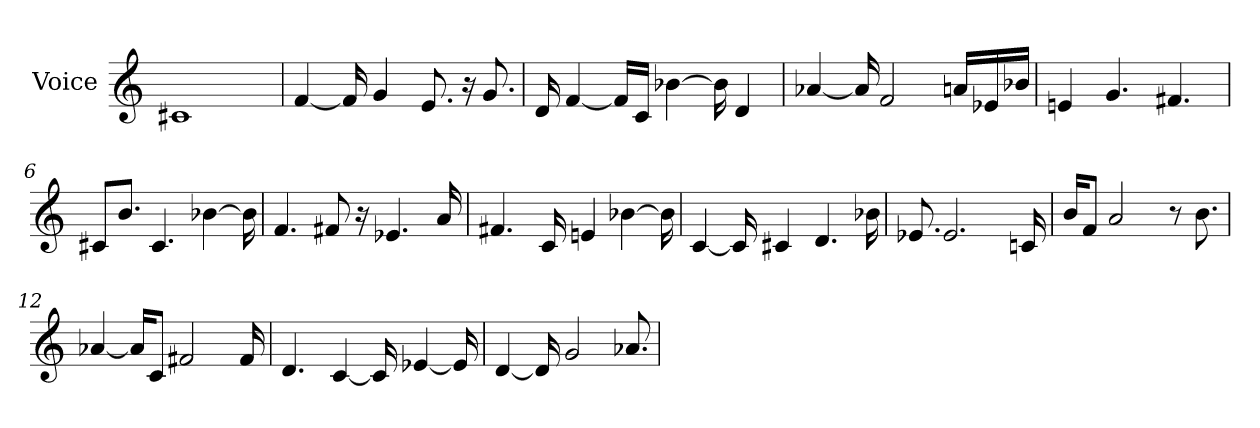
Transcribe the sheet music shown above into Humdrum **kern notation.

**kern
*part1
*staff1
*I"Voice
*I'Voice
*clefG2
=1
1c#X
=2
[<4f/
16f/]
4g/
8.e/
16ra
8.g/
=3
16d/
[<4f/
16f/LL]
16c/JJ
[>4b-X\
16b-\]
4d/
=4
[<4a-X/
16a-/]
2f/
16an/LL
16e-X/
16b-X/JJ
=5
4en/
4.g/
4.f#X/
=6
8c#X/L
8.b/J
4.c#/
[>4b-X\
16b-\]
!!LO:LB:g=z
=7
4.f/
8f#X/
16ra
4.e-X/
16a/
=8
4.f#X/
16c/
4en/
[>4b-X\
16b-\]
=9
[<4c/
16c/]
4c#X/
4.d/
16b-X\
=10
8.e-X/
2.e-/
16cn/
=11
16b/KL
8f/J
2a/
8r
8.b\
=12
[<4a-X/
16a-/KL]
8c/J
2f#X/
16f#/
!!LO:LB:g=z
=13
4.d/
[<4c/
16c/]
[<4e-X/
16e-/]
=14
[<4d/
16d/]
2g/
8.a-X/
=
*-
